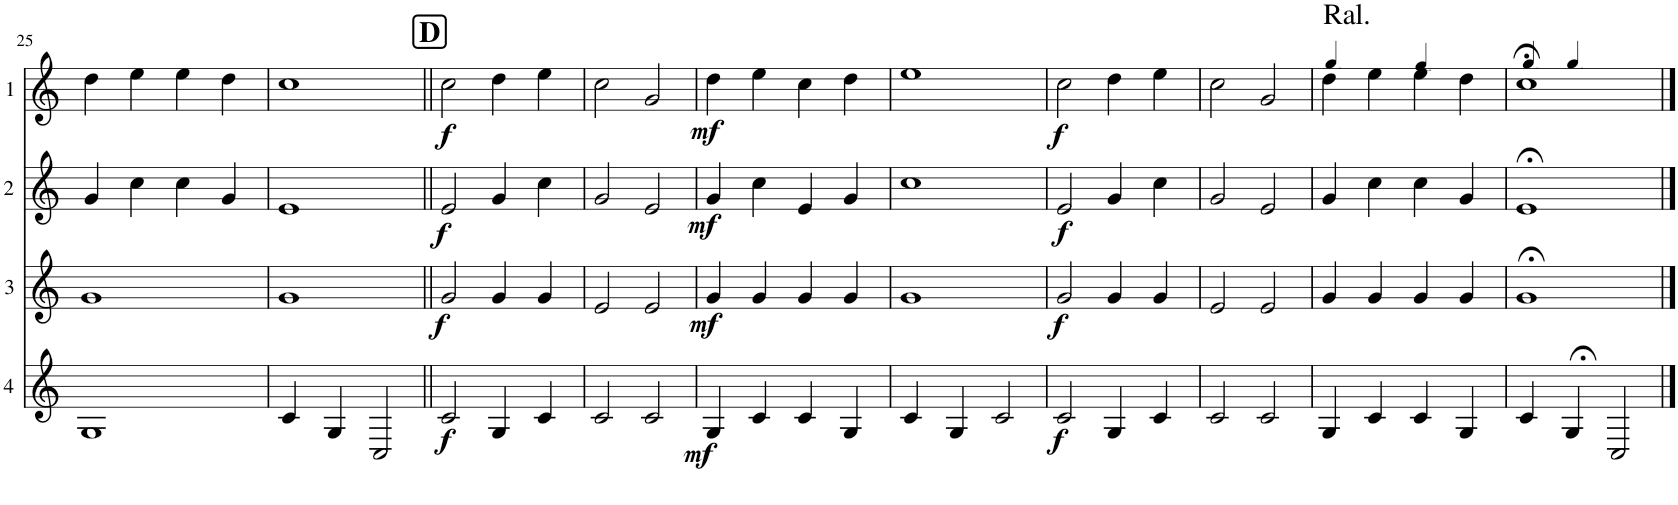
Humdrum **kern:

**kern	**dynam	**kern	**dynam	**kern	**dynam	**kern	**dynam
*part4	*part4	*part3	*part3	*part2	*part2	*part1	*part1
*staff4	*staff4	*staff3	*staff3	*staff2	*staff2	*staff1	*staff1
*I"Cor 4	*	*I"Cor 3	*	*I"Cor 2	*	*I"Cor 1	*
!!LO:PB:g=z
*clefG2	*	*clefG2	*	*clefG2	*	*clefG2	*
*Trd4c7	*	*Trd4c7	*	*Trd4c7	*	*Trd4c7	*
*k[]	*	*k[]	*	*k[]	*	*k[]	*
*M4/4	*	*M4/4	*	*M4/4	*	*M4/4	*
=25	=25	=25	=25	=25	=25	=25	=25
1G	.	1g	.	4g/	.	4dd\	.
.	.	.	.	4cc\	.	4ee\	.
.	.	.	.	4cc\	.	4ee\	.
.	.	.	.	4g/	.	4dd\	.
=26	=26	=26	=26	=26	=26	=26	=26
4c/	.	1g	.	1e	.	1cc	.
4G/	.	.	.	.	.	.	.
2C/	.	.	.	.	.	.	.
!!LO:REH:place=s1:a:B:cj:fs=14:t=D
=27||	=27||	=27||	=27||	=27||	=27||	=27||	=27||
!	!LO:DY:b	!	!LO:DY:b	!	!LO:DY:b	!	!LO:DY:b
2c/	f	2g/	f	2e/	f	2cc\	f
4G/	.	4g/	.	4g/	.	4dd\	.
4c/	.	4g/	.	4cc\	.	4ee\	.
=28	=28	=28	=28	=28	=28	=28	=28
2c/	.	2e/	.	2g/	.	2cc\	.
2c/	.	2e/	.	2e/	.	2g/	.
=29	=29	=29	=29	=29	=29	=29	=29
!	!LO:DY:b	!	!LO:DY:b	!	!LO:DY:b	!	!LO:DY:b
4G/	mf	4g/	mf	4g/	mf	4dd\	mf
4c/	.	4g/	.	4cc\	.	4ee\	.
4c/	.	4g/	.	4e/	.	4cc\	.
4G/	.	4g/	.	4g/	.	4dd\	.
=30	=30	=30	=30	=30	=30	=30	=30
4c/	.	1g	.	1cc	.	1ee	.
4G/	.	.	.	.	.	.	.
2c/	.	.	.	.	.	.	.
=31	=31	=31	=31	=31	=31	=31	=31
!	!LO:DY:b	!	!LO:DY:b	!	!LO:DY:b	!	!LO:DY:b
2c/	f	2g/	f	2e/	f	2cc\	f
4G/	.	4g/	.	4g/	.	4dd\	.
4c/	.	4g/	.	4cc\	.	4ee\	.
=32	=32	=32	=32	=32	=32	=32	=32
2c/	.	2e/	.	2g/	.	2cc\	.
2c/	.	2e/	.	2e/	.	2g/	.
=33	=33	=33	=33	=33	=33	=33	=33
*	*	*	*	*	*	*MM68	*
!	!	!	!	!	!	!LO:TX:a:t=Ral.	!
4G/	.	4g/	.	4g/	.	4dd\	.
4c/	.	4g/	.	4cc\	.	4ee\	.
*	*	*	*	*	*	*MM60	*
4c/	.	4g/	.	4cc\	.	4ee\	.
4G/	.	4g/	.	4g/	.	4dd\	.
=34	=34	=34	=34	=34	=34	=34	=34
*	*	*	*	*	*	*MM52	*
*	*	*	*	*	*	*^	*
4c;</	.	1g;<	.	1e;<	.	1cc;<	4ryy	.
*	*	*	*	*	*	*MM40	*	*
4G/	.	.	.	.	.	.	2.ryy	.
2C/	.	.	.	.	.	.	.	.
*	*	*	*	*	*	*v	*v	*
==	==	==	==	==	==	==	==
*-	*-	*-	*-	*-	*-	*-	*-
